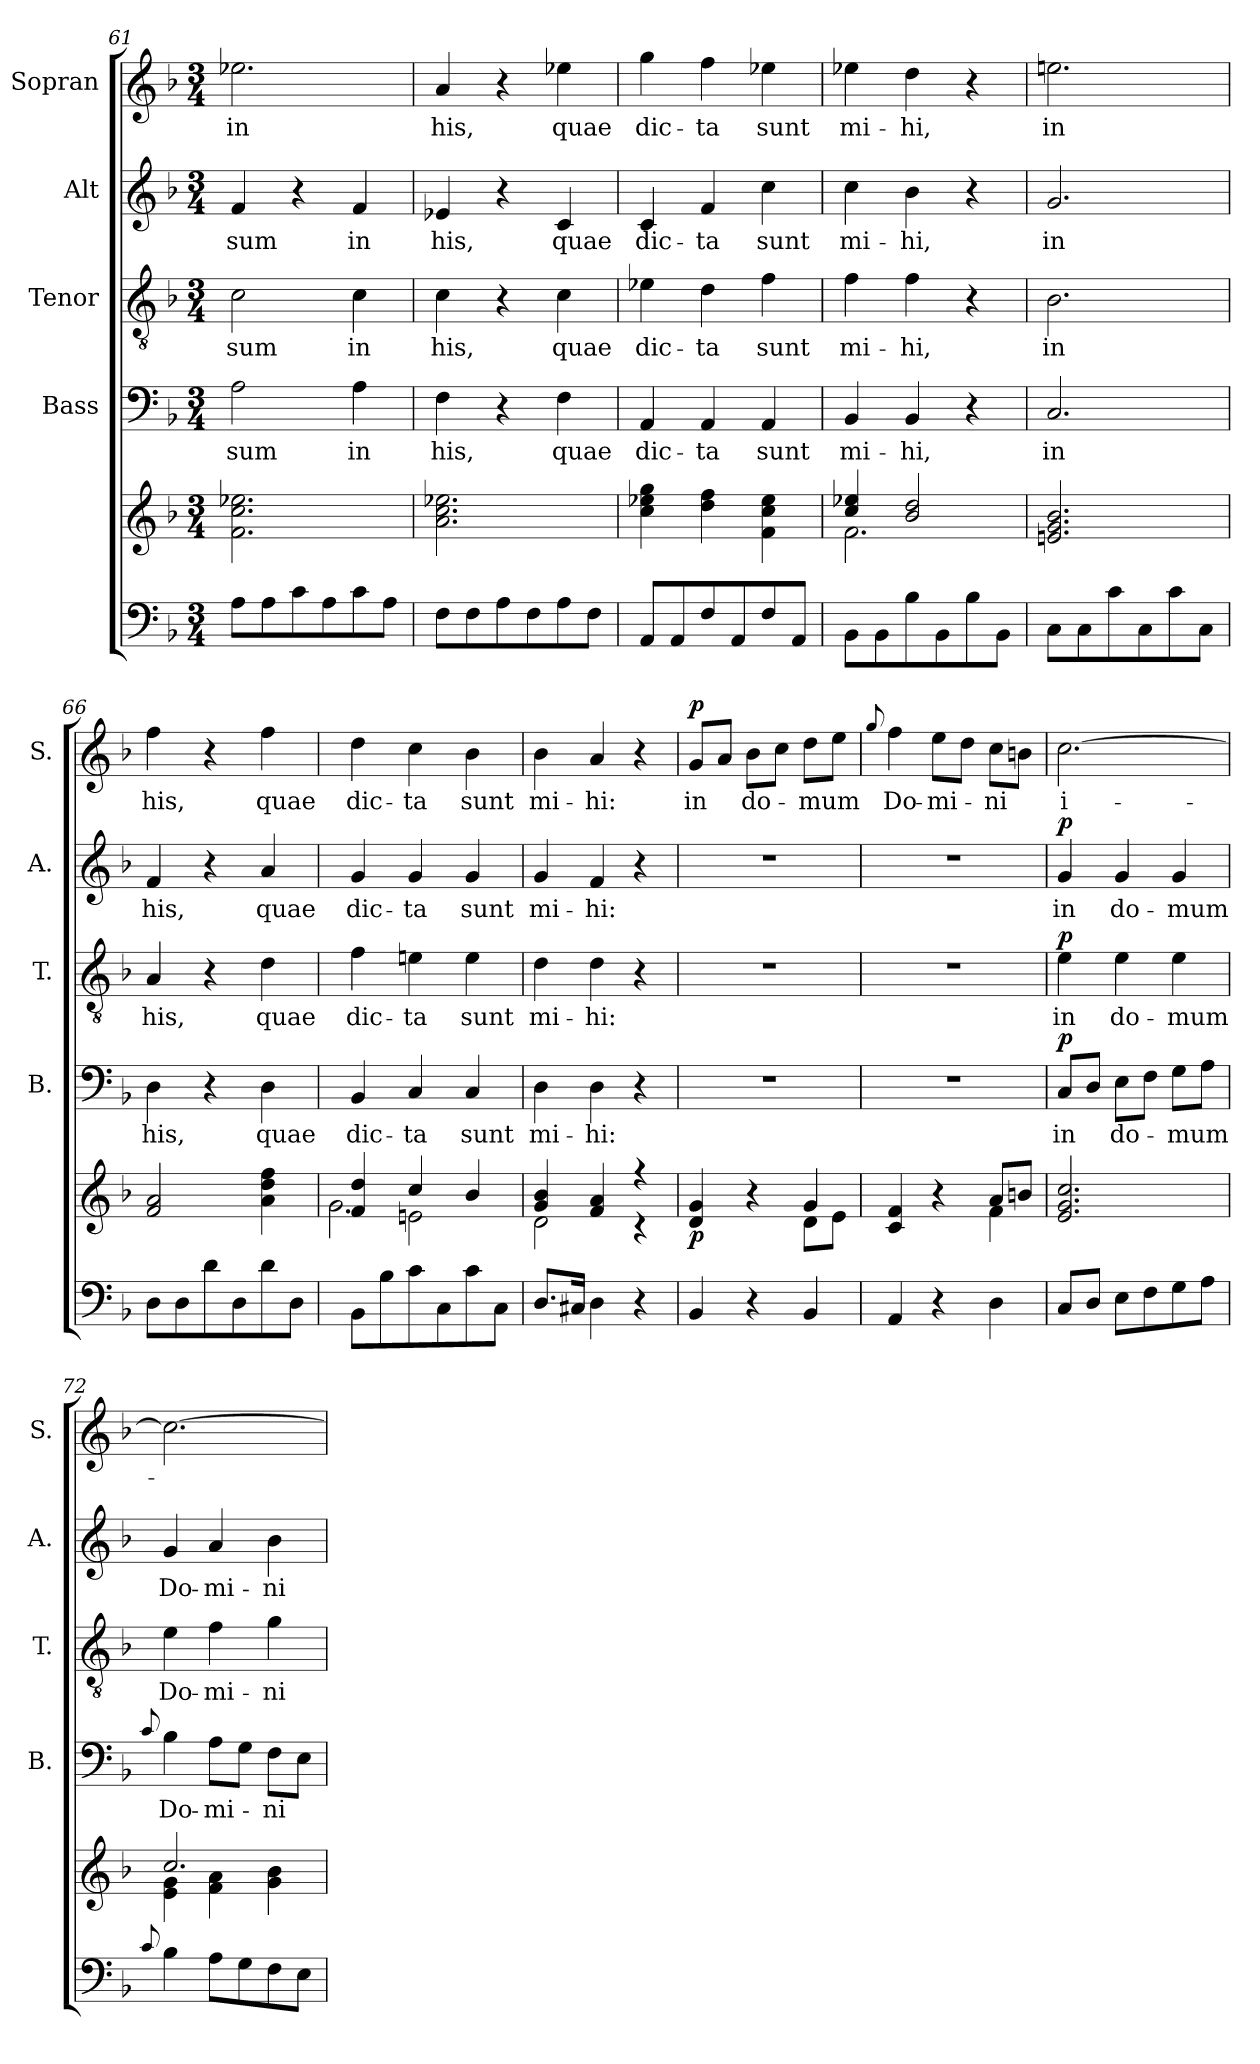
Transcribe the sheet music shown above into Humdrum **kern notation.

**kern	**kern	**dynam	**kern	**text	**dynam	**kern	**text	**dynam	**kern	**text	**dynam	**kern	**text	**dynam
*part5	*part5	*part5	*part4	*part4	*part4	*part3	*part3	*part3	*part2	*part2	*part2	*part1	*part1	*part1
*staff6	*staff5	*staff5/6	*staff4	*staff4	*staff4	*staff3	*staff3	*staff3	*staff2	*staff2	*staff2	*staff1	*staff1	*staff1
*	*	*	*I"Bass	*	*	*I"Tenor	*	*	*I"Alt	*	*	*I"Sopran	*	*
*	*	*	*I'B.	*	*	*I'T.	*	*	*I'A.	*	*	*I'S.	*	*
*clefF4	*clefG2	*	*clefF4	*	*	*clefGv2	*	*	*clefG2	*	*	*clefG2	*	*
*k[b-]	*k[b-]	*	*k[b-]	*	*	*k[b-]	*	*	*k[b-]	*	*	*k[b-]	*	*
*F:	*F:	*	*F:	*	*	*F:	*	*	*F:	*	*	*F:	*	*
*M3/4	*M3/4	*	*M3/4	*	*	*M3/4	*	*	*M3/4	*	*	*M3/4	*	*
=61	=61	=61	=61	=61	=61	=61	=61	=61	=61	=61	=61	=61	=61	=61
!	!	!	!	!LO:LY:b	!	!	!LO:LY:b	!	!	!LO:LY:b	!	!	!LO:LY:b	!
8A\L	2.f\ 2.cc\ 2.ee-X\	.	2A\	sum	.	2c\	sum	.	4f/	sum	.	2.ee-X\	in	.
8A\	.	.	.	.	.	.	.	.	.	.	.	.	.	.
8c\	.	.	.	.	.	.	.	.	4r	.	.	.	.	.
8A\	.	.	.	.	.	.	.	.	.	.	.	.	.	.
!	!	!	!	!LO:LY:b	!	!	!LO:LY:b	!	!	!LO:LY:b	!	!	!	!
8c\	.	.	4A\	in	.	4c\	in	.	4f/	in	.	.	.	.
8A\J	.	.	.	.	.	.	.	.	.	.	.	.	.	.
=62	=62	=62	=62	=62	=62	=62	=62	=62	=62	=62	=62	=62	=62	=62
!	!	!	!	!LO:LY:b	!	!	!LO:LY:b	!	!	!LO:LY:b	!	!	!LO:LY:b	!
8F\L	2.a\ 2.cc\ 2.ee-X\	.	4F\	his,	.	4c\	his,	.	4e-X/	his,	.	4a/	his,	.
8F\	.	.	.	.	.	.	.	.	.	.	.	.	.	.
8A\	.	.	4r	.	.	4r	.	.	4r	.	.	4r	.	.
8F\	.	.	.	.	.	.	.	.	.	.	.	.	.	.
!	!	!	!	!LO:LY:b	!	!	!LO:LY:b	!	!	!LO:LY:b	!	!	!LO:LY:b	!
8A\	.	.	4F\	quae	.	4c\	quae	.	4c/	quae	.	4ee-X\	quae	.
8F\J	.	.	.	.	.	.	.	.	.	.	.	.	.	.
=63	=63	=63	=63	=63	=63	=63	=63	=63	=63	=63	=63	=63	=63	=63
!	!	!	!	!LO:LY:b	!	!	!LO:LY:b	!	!	!LO:LY:b	!	!	!LO:LY:b	!
8AA/L	4cc\ 4ee-X\ 4gg\	.	4AA/	dic-	.	4e-X\	dic-	.	4c/	dic-	.	4gg\	dic-	.
8AA/	.	.	.	.	.	.	.	.	.	.	.	.	.	.
!	!	!	!	!LO:LY:b	!	!	!LO:LY:b	!	!	!LO:LY:b	!	!	!LO:LY:b	!
8F/	4dd\ 4ff\	.	4AA/	-ta	.	4d\	-ta	.	4f/	-ta	.	4ff\	-ta	.
8AA/	.	.	.	.	.	.	.	.	.	.	.	.	.	.
!	!	!	!	!LO:LY:b	!	!	!LO:LY:b	!	!	!LO:LY:b	!	!	!LO:LY:b	!
8F/	4f\ 4cc\ 4ee-\	.	4AA/	sunt	.	4f\	sunt	.	4cc\	sunt	.	4ee-X\	sunt	.
8AA/J	.	.	.	.	.	.	.	.	.	.	.	.	.	.
=64	=64	=64	=64	=64	=64	=64	=64	=64	=64	=64	=64	=64	=64	=64
*	*^	*	*	*	*	*	*	*	*	*	*	*	*	*
!	!	!	!	!	!LO:LY:b	!	!	!LO:LY:b	!	!	!LO:LY:b	!	!	!LO:LY:b	!
8BB-\L	4cc/ 4ee-X/	2.f\	.	4BB-/	mi-	.	4f\	mi-	.	4cc\	mi-	.	4ee-X\	mi-	.
8BB-\	.	.	.	.	.	.	.	.	.	.	.	.	.	.	.
!	!	!	!	!	!LO:LY:b	!	!	!LO:LY:b	!	!	!LO:LY:b	!	!	!LO:LY:b	!
8B-\	2b-/ 2dd/	.	.	4BB-/	-hi,	.	4f\	-hi,	.	4b-\	-hi,	.	4dd\	-hi,	.
8BB-\	.	.	.	.	.	.	.	.	.	.	.	.	.	.	.
8B-\	.	.	.	4r	.	.	4r	.	.	4r	.	.	4r	.	.
8BB-\J	.	.	.	.	.	.	.	.	.	.	.	.	.	.	.
*	*v	*v	*	*	*	*	*	*	*	*	*	*	*	*	*
!!LO:LB:g=z
=65	=65	=65	=65	=65	=65	=65	=65	=65	=65	=65	=65	=65	=65	=65
!	!	!	!	!LO:LY:b	!	!	!LO:LY:b	!	!	!LO:LY:b	!	!	!LO:LY:b	!
8C\L	2.en/ 2.g/ 2.b-/	.	2.C/	in	.	2.B-\	in	.	2.g/	in	.	2.een\	in	.
8C\	.	.	.	.	.	.	.	.	.	.	.	.	.	.
8c\	.	.	.	.	.	.	.	.	.	.	.	.	.	.
8C\	.	.	.	.	.	.	.	.	.	.	.	.	.	.
8c\	.	.	.	.	.	.	.	.	.	.	.	.	.	.
8C\J	.	.	.	.	.	.	.	.	.	.	.	.	.	.
=66	=66	=66	=66	=66	=66	=66	=66	=66	=66	=66	=66	=66	=66	=66
!	!	!	!	!LO:LY:b	!	!	!LO:LY:b	!	!	!LO:LY:b	!	!	!LO:LY:b	!
8D\L	2f/ 2a/	.	4D\	his,	.	4A/	his,	.	4f/	his,	.	4ff\	his,	.
8D\	.	.	.	.	.	.	.	.	.	.	.	.	.	.
8d\	.	.	4r	.	.	4r	.	.	4r	.	.	4r	.	.
8D\	.	.	.	.	.	.	.	.	.	.	.	.	.	.
!	!	!	!	!LO:LY:b	!	!	!LO:LY:b	!	!	!LO:LY:b	!	!	!LO:LY:b	!
8d\	4a\ 4dd\ 4ff\	.	4D\	quae	.	4d\	quae	.	4a/	quae	.	4ff\	quae	.
8D\J	.	.	.	.	.	.	.	.	.	.	.	.	.	.
=67	=67	=67	=67	=67	=67	=67	=67	=67	=67	=67	=67	=67	=67	=67
*	*^	*	*	*	*	*	*	*	*	*	*	*	*	*
*	*	*^	*	*	*	*	*	*	*	*	*	*	*	*	*
!	!	!	!	!	!	!LO:LY:b	!	!	!LO:LY:b	!	!	!LO:LY:b	!	!	!LO:LY:b	!
8BB-\L	4f/ 4dd/	2.g\	4ryy	.	4BB-/	dic-	.	4f\	dic-	.	4g/	dic-	.	4dd\	dic-	.
8B-\	.	.	.	.	.	.	.	.	.	.	.	.	.	.	.	.
!	!	!	!	!	!	!LO:LY:b	!	!	!LO:LY:b	!	!	!LO:LY:b	!	!	!LO:LY:b	!
8c\	4cc/	.	2en\	.	4C/	-ta	.	4en\	-ta	.	4g/	-ta	.	4cc\	-ta	.
8C\	.	.	.	.	.	.	.	.	.	.	.	.	.	.	.	.
!	!	!	!	!	!	!LO:LY:b	!	!	!LO:LY:b	!	!	!LO:LY:b	!	!	!LO:LY:b	!
8c\	4b-/	.	.	.	4C/	sunt	.	4e\	sunt	.	4g/	sunt	.	4b-\	sunt	.
8C\J	.	.	.	.	.	.	.	.	.	.	.	.	.	.	.	.
*	*	*v	*v	*	*	*	*	*	*	*	*	*	*	*	*	*
=68	=68	=68	=68	=68	=68	=68	=68	=68	=68	=68	=68	=68	=68	=68	=68
!	!	!	!	!	!LO:LY:b	!	!	!LO:LY:b	!	!	!LO:LY:b	!	!	!LO:LY:b	!
8.D/L	4g/ 4b-/	2d\	.	4D\	mi-	.	4d\	mi-	.	4g/	mi-	.	4b-\	mi-	.
16C#X/Jk	.	.	.	.	.	.	.	.	.	.	.	.	.	.	.
!	!	!	!	!	!LO:LY:b	!	!	!LO:LY:b	!	!	!LO:LY:b	!	!	!LO:LY:b	!
4D\	4f/ 4a/	.	.	4D\	-hi:	.	4d\	-hi:	.	4f/	-hi:	.	4a/	-hi:	.
4r	4r	4r	.	4r	.	.	4r	.	.	4r	.	.	4r	.	.
=69	=69	=69	=69	=69	=69	=69	=69	=69	=69	=69	=69	=69	=69	=69	=69
!	!	!	!LO:DY:b	!	!	!	!	!	!	!	!	!	!	!LO:LY:b	!LO:DY:a
4BB-/	4d/ 4g/	2ryy	p	2.r	.	.	2.r	.	.	2.r	.	.	8g/L	in	p
.	.	.	.	.	.	.	.	.	.	.	.	.	8a/J	.	.
!	!	!	!	!	!	!	!	!	!	!	!	!	!	!LO:LY:b	!
4r	4r	.	.	.	.	.	.	.	.	.	.	.	8b-\L	do-	.
.	.	.	.	.	.	.	.	.	.	.	.	.	8cc\J	.	.
!	!	!	!	!	!	!	!	!	!	!	!	!	!	!LO:LY:b	!
4BB-/	4g/	8d\L	.	.	.	.	.	.	.	.	.	.	8dd\L	-mum	.
.	.	8e\J	.	.	.	.	.	.	.	.	.	.	8ee\J	.	.
!!LO:PB:g=z
=70	=70	=70	=70	=70	=70	=70	=70	=70	=70	=70	=70	=70	=70	=70	=70
.	.	.	.	.	.	.	.	.	.	.	.	.	8qqgg/	.	.
!	!	!	!	!	!	!	!	!	!	!	!	!	!	!LO:LY:b	!
4AA/	4c/ 4f/	2ryy	.	2.r	.	.	2.r	.	.	2.r	.	.	4ff\	Do-	.
!	!	!	!	!	!	!	!	!	!	!	!	!	!	!LO:LY:b	!
4r	4r	.	.	.	.	.	.	.	.	.	.	.	8ee\L	-mi-	.
.	.	.	.	.	.	.	.	.	.	.	.	.	8dd\J	.	.
!	!	!	!	!	!	!	!	!	!	!	!	!	!	!LO:LY:b	!
4D\	8a/L	4f\	.	.	.	.	.	.	.	.	.	.	8cc\L	-ni	.
.	8bn/J	.	.	.	.	.	.	.	.	.	.	.	8bn\J	.	.
*	*v	*v	*	*	*	*	*	*	*	*	*	*	*	*	*
=71	=71	=71	=71	=71	=71	=71	=71	=71	=71	=71	=71	=71	=71	=71
!	!	!	!	!LO:LY:b	!LO:DY:a	!	!LO:LY:b	!LO:DY:a	!	!LO:LY:b	!LO:DY:a	!	!LO:LY:b	!
8C/L	2.e/ 2.g/ 2.cc/	.	8C/L	in	p	4e\	in	p	4g/	in	p	[2.cc\	i-	.
8D/J	.	.	8D/J	.	.	.	.	.	.	.	.	.	.	.
!	!	!	!	!LO:LY:b	!	!	!LO:LY:b	!	!	!LO:LY:b	!	!	!	!
8E\L	.	.	8E\L	do-	.	4e\	do-	.	4g/	do-	.	.	.	.
8F\	.	.	8F\J	.	.	.	.	.	.	.	.	.	.	.
!	!	!	!	!LO:LY:b	!	!	!LO:LY:b	!	!	!LO:LY:b	!	!	!	!
8G\	.	.	8G\L	-mum	.	4e\	-mum	.	4g/	-mum	.	.	.	.
8A\J	.	.	8A\J	.	.	.	.	.	.	.	.	.	.	.
=72	=72	=72	=72	=72	=72	=72	=72	=72	=72	=72	=72	=72	=72	=72
8qqc/	.	.	8qqc/	.	.	.	.	.	.	.	.	.	.	.
*	*^	*	*	*	*	*	*	*	*	*	*	*	*	*
!	!	!	!	!	!LO:LY:b	!	!	!LO:LY:b	!	!	!LO:LY:b	!	!	!	!
4B-\	2.cc/	4e\ 4g\	.	4B-\	Do-	.	4e\	Do-	.	4g/	Do-	.	2.cc\_	.	.
!	!	!	!	!	!LO:LY:b	!	!	!LO:LY:b	!	!	!LO:LY:b	!	!	!	!
8A\L	.	4f\ 4a\	.	8A\L	-mi-	.	4f\	-mi-	.	4a/	-mi-	.	.	.	.
8G\	.	.	.	8G\J	.	.	.	.	.	.	.	.	.	.	.
!	!	!	!	!	!LO:LY:b	!	!	!LO:LY:b	!	!	!LO:LY:b	!	!	!	!
8F\	.	4g\ 4b-\	.	8F\L	-ni	.	4g\	-ni	.	4b-\	-ni	.	.	.	.
8E\J	.	.	.	8E\J	.	.	.	.	.	.	.	.	.	.	.
*	*v	*v	*	*	*	*	*	*	*	*	*	*	*	*	*
=	=	=	=	=	=	=	=	=	=	=	=	=	=	=
*-	*-	*-	*-	*-	*-	*-	*-	*-	*-	*-	*-	*-	*-	*-
